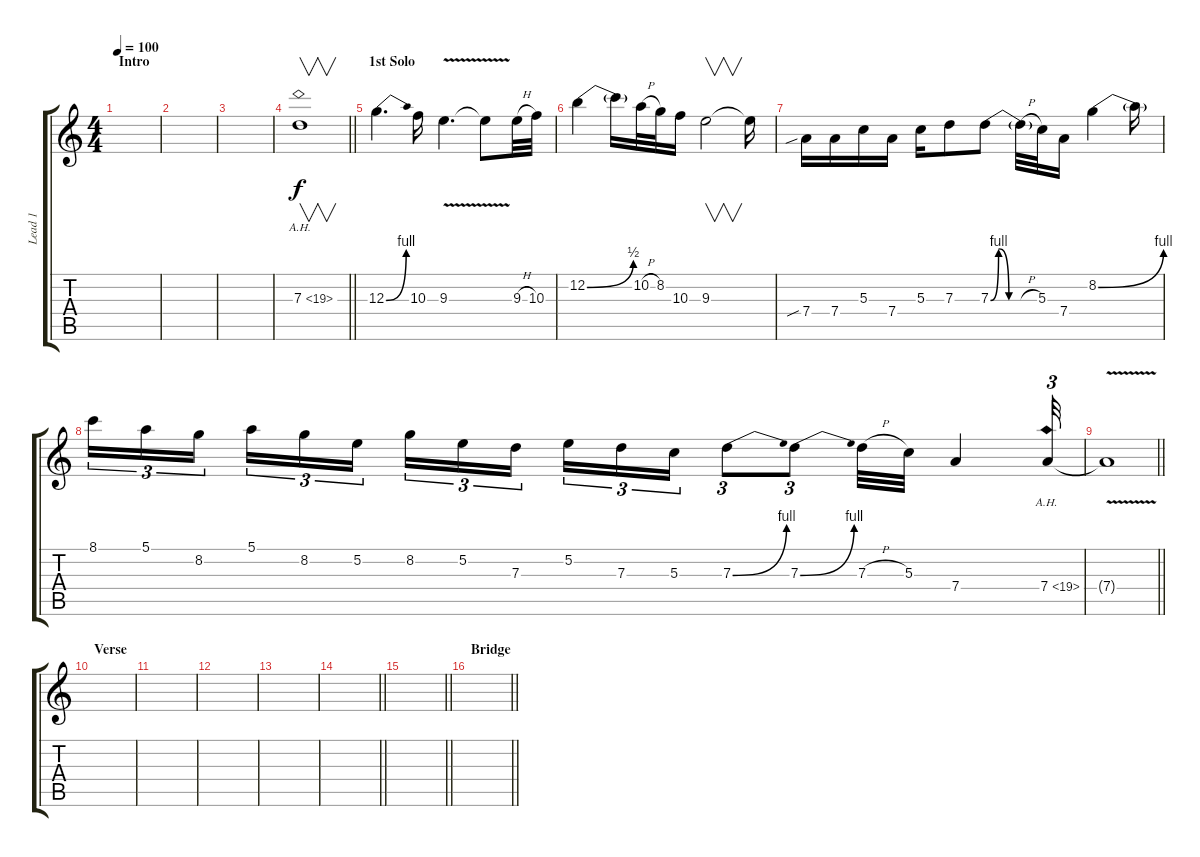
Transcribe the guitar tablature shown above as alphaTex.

\track ("Lead 1" "Lead 1") {instrument distortionguitar}
\staff {score tabs}
\tuning (E4 B3 G3 D3 A2 E2) {hide}
\ts (4 4)
\section ("" "Intro")
\tempo 100
\clef g2
\ks c
|
|
|
\barLineRight lightlight
7.3{ah 12}.1{v} |
\section ("" "1st Solo")
12.3{be (bend 0 0 60 4)}.4{d volume 14} 10.3.16 9.3{v}.4{d} 9.3{t}.8 9.3{h}.32 10.3.32 |
12.2{be (bend 0 0 60 2)}.4 12.2{t}.16 10.2{h}.32 8.2.32 10.3.16 9.3.2{v} 9.3{t}.16 |
7.4{sib}.16 7.4.16 5.3.16 7.4.16 5.3.16 7.3.8 7.3{be (custom 0 0 10 4 23 0 60 0)}.8 7.3{h t}.32 5.3.32 7.4.16 8.2{be (bend 0 0 60 4)}.4 8.2{t}.16 |
8.1.16{tu (3 2)} 5.1.16{tu (3 2)} 8.2.16{tu (3 2)} 5.1.16{tu (3 2)} 8.2.16{tu (3 2)} 5.2.16{tu (3 2)} 8.2.16{tu (3 2)} 5.2.16{tu (3 2)} 7.3.16{tu (3 2)} 5.2.16{tu (3 2)} 7.3.16{tu (3 2)} 5.3.16{tu (3 2)} 7.3{be (bend 0 0 60 4)}.8{tu (3 2)} 7.3{be (bend 0 0 60 4)}.8{tu (3 2)} 7.3{h}.32 5.3.32 7.4.4 7.4{ah 12}.32{tu (3 2)} |
\barLineRight lightlight
7.4{v t}.1 |
\section ("" "Verse")
|
|
|
|
\barLineRight lightlight
|
\barLineRight lightlight
|
\section ("" "Bridge")
\barLineRight lightlight
